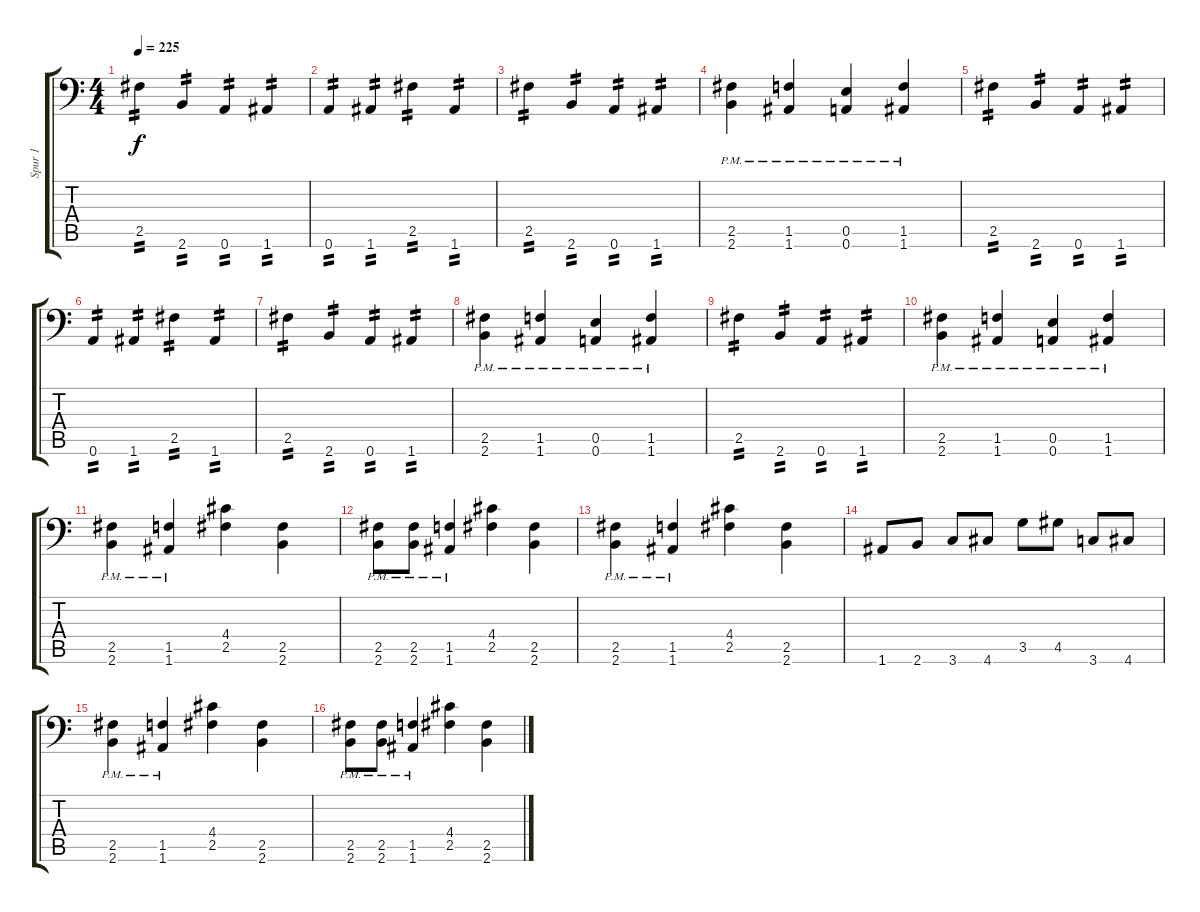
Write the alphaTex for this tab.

\track ("Spur 1" "Spur 1") {instrument distortionguitar}
\staff {score tabs}
\tuning (B3 Gb3 D3 A2 E2 A1) {hide}
\ts (4 4)
\tempo 225
\clef f4
\ks c
2.5.4{tp 2 dy f} 2.6.4{tp 2} 0.6.4{tp 2} 1.6.4{tp 2} |
0.6.4{tp 2} 1.6.4{tp 2} 2.5.4{tp 2} 1.6.4{tp 2} |
2.5.4{tp 2} 2.6.4{tp 2} 0.6.4{tp 2} 1.6.4{tp 2} |
(2.5{pm} 2.6{pm}).4 (1.5{pm} 1.6{pm}).4 (0.5{pm} 0.6{pm}).4 (1.5{pm} 1.6{pm}).4 |
2.5.4{tp 2} 2.6.4{tp 2} 0.6.4{tp 2} 1.6.4{tp 2} |
0.6.4{tp 2} 1.6.4{tp 2} 2.5.4{tp 2} 1.6.4{tp 2} |
2.5.4{tp 2} 2.6.4{tp 2} 0.6.4{tp 2} 1.6.4{tp 2} |
(2.5{pm} 2.6{pm}).4 (1.5{pm} 1.6{pm}).4 (0.5{pm} 0.6{pm}).4 (1.5{pm} 1.6{pm}).4 |
2.5.4{tp 2} 2.6.4{tp 2} 0.6.4{tp 2} 1.6.4{tp 2} |
(2.5{pm} 2.6{pm}).4 (1.5{pm} 1.6{pm}).4 (0.5{pm} 0.6{pm}).4 (1.5{pm} 1.6{pm}).4 |
(2.5{pm} 2.6{pm}).4 (1.5{pm} 1.6{pm}).4 (4.4 2.5).4 (2.5 2.6).4 |
(2.5{pm} 2.6{pm}).8 (2.5{pm} 2.6{pm}).8 (1.5{pm} 1.6{pm}).4 (4.4 2.5).4 (2.5 2.6).4 |
(2.5{pm} 2.6{pm}).4 (1.5{pm} 1.6{pm}).4 (4.4 2.5).4 (2.5 2.6).4 |
1.6.8 2.6.8 3.6.8 4.6.8 3.5.8 4.5.8 3.6.8 4.6.8 |
(2.5{pm} 2.6{pm}).4 (1.5{pm} 1.6{pm}).4 (4.4 2.5).4 (2.5 2.6).4 |
(2.5{pm} 2.6{pm}).8 (2.5{pm} 2.6{pm}).8 (1.5{pm} 1.6{pm}).4 (4.4 2.5).4 (2.5 2.6).4
